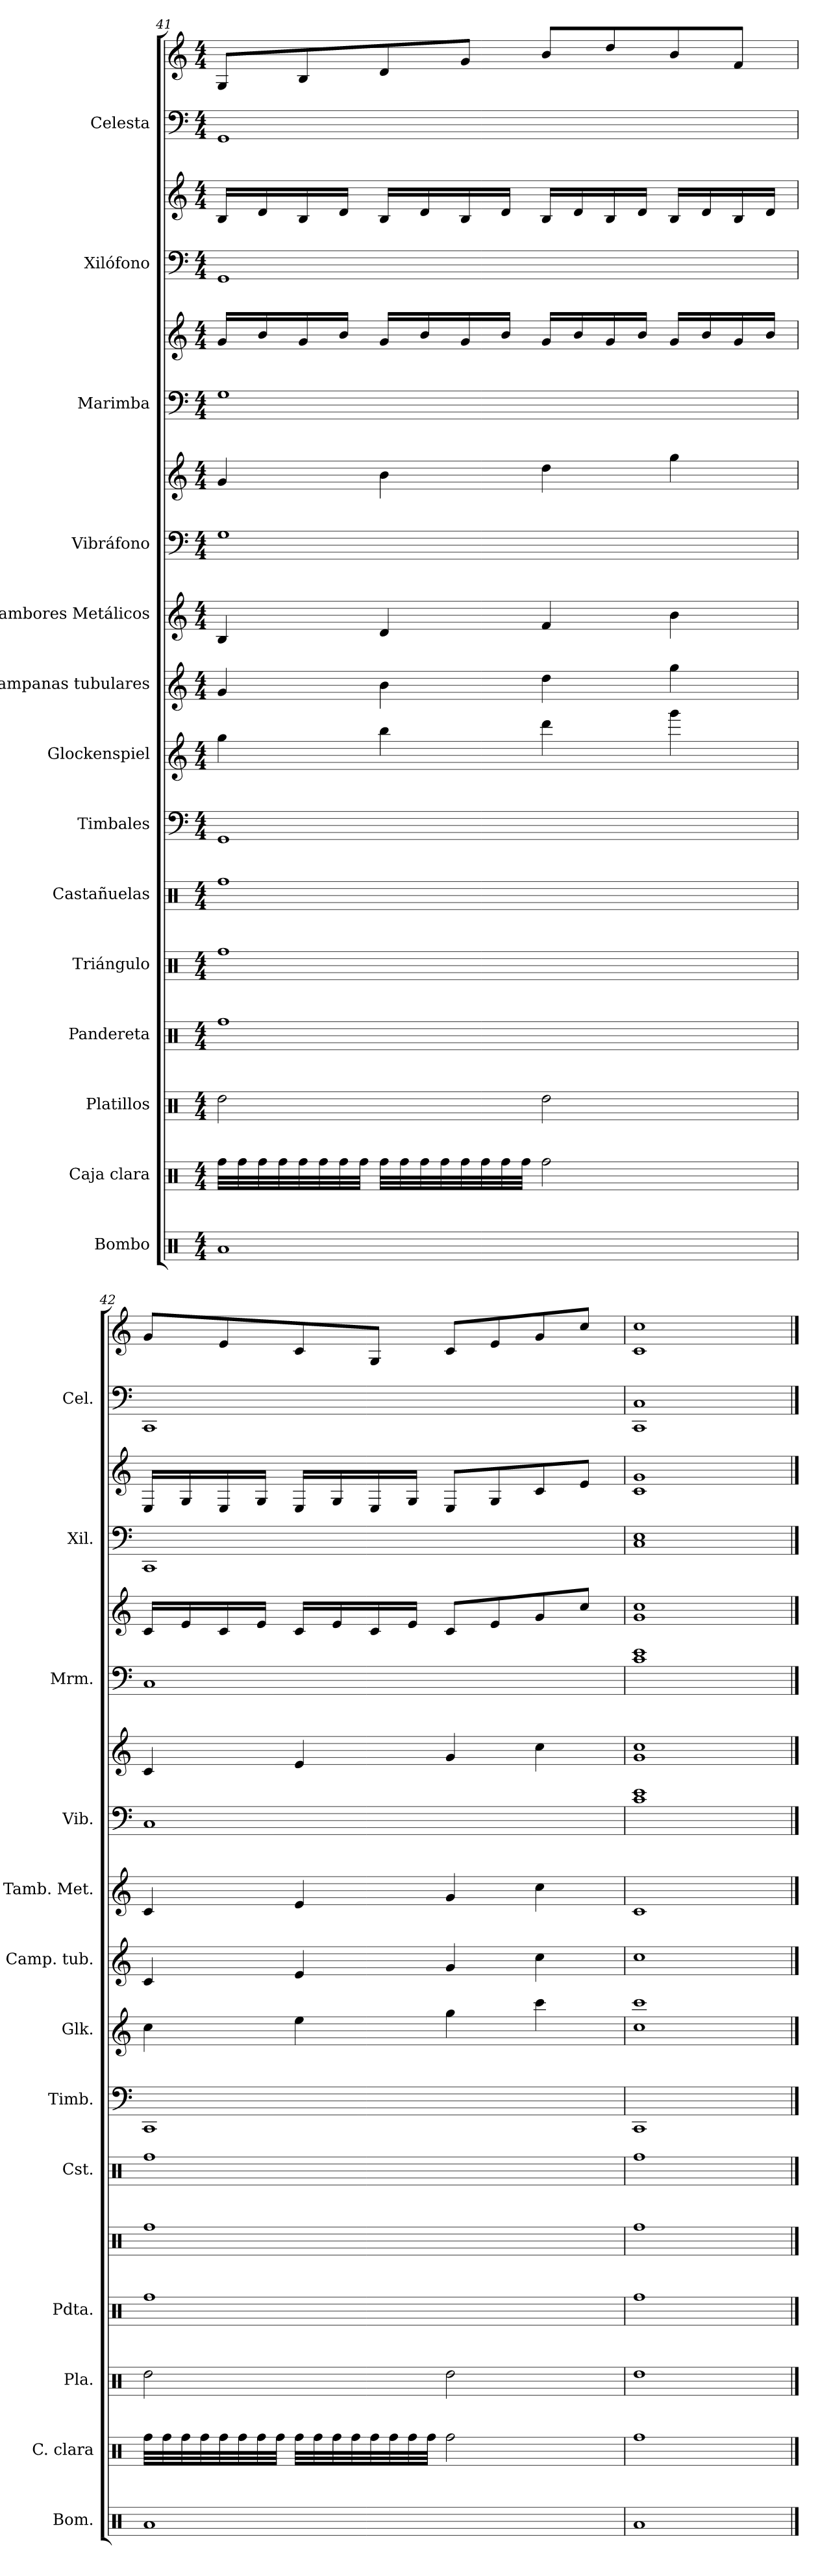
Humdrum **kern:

**kern	**kern	**kern	**kern	**kern	**kern	**kern	**kern	**kern	**kern	**kern	**kern	**kern	**kern	**kern	**kern	**kern	**kern
*part14	*part13	*part12	*part11	*part10	*part9	*part8	*part7	*part6	*part5	*part4	*part4	*part3	*part3	*part2	*part2	*part1	*part1
*staff18	*staff17	*staff16	*staff15	*staff14	*staff13	*staff12	*staff11	*staff10	*staff9	*staff8	*staff7	*staff6	*staff5	*staff4	*staff3	*staff2	*staff1
*I"Bombo	*I"Caja clara	*I"Platillos	*I"Pandereta	*I"Triángulo	*I"Castañuelas	*I"Timbales	*I"Glockenspiel	*I"Campanas tubulares	*I"Tambores Metálicos	*I"Vibráfono	*	*I"Marimba	*	*I"Xilófono	*	*I"Celesta	*
*I'Bom.	*I'C. clara	*I'Pla.	*I'Pdta.	*	*I'Cst.	*I'Timb.	*I'Glk.	*I'Camp. tub.	*I'Tamb. Met.	*I'Vib.	*	*I'Mrm.	*	*I'Xil.	*	*I'Cel.	*
!!LO:PB:g=z
*clefX	*clefX	*clefX	*clefX	*clefX	*clefX	*clefF4	*clefG2	*clefG2	*clefG2	*clefF4	*clefG2	*clefF4	*clefG2	*clefF4	*clefG2	*clefF4	*clefG2
*	*	*	*	*	*	*	*ITrd-14c-24	*	*	*	*	*	*	*ITrd-7c-12	*ITrd-7c-12	*ITrd-7c-12	*ITrd-7c-12
*k[]	*k[]	*k[]	*k[]	*k[]	*k[]	*k[]	*k[]	*k[]	*k[]	*k[]	*k[]	*k[]	*k[]	*k[]	*k[]	*k[]	*k[]
*M4/4	*M4/4	*M4/4	*M4/4	*M4/4	*M4/4	*M4/4	*M4/4	*M4/4	*M4/4	*M4/4	*M4/4	*M4/4	*M4/4	*M4/4	*M4/4	*M4/4	*M4/4
=41	=41	=41	=41	=41	=41	=41	=41	=41	=41	=41	=41	=41	=41	=41	=41	=41	=41
1Ra	32Rff\LLL	2Rdd\	1Rff	1Rff	1Rff	1GG	4gggg\	4g/	4B/	1G	4g/	1G	16g/LL	1G	16b/LL	1G	8g/L
.	32Rff\	.	.	.	.	.	.	.	.	.	.	.	.	.	.	.	.
.	32Rff\	.	.	.	.	.	.	.	.	.	.	.	16b/	.	16dd/	.	.
.	32Rff\	.	.	.	.	.	.	.	.	.	.	.	.	.	.	.	.
.	32Rff\	.	.	.	.	.	.	.	.	.	.	.	16g/	.	16b/	.	8b/
.	32Rff\	.	.	.	.	.	.	.	.	.	.	.	.	.	.	.	.
.	32Rff\	.	.	.	.	.	.	.	.	.	.	.	16b/JJ	.	16dd/JJ	.	.
.	32Rff\JJJ	.	.	.	.	.	.	.	.	.	.	.	.	.	.	.	.
.	32Rff\LLL	.	.	.	.	.	4bbbb\	4b\	4d/	.	4b\	.	16g/LL	.	16b/LL	.	8dd/
.	32Rff\	.	.	.	.	.	.	.	.	.	.	.	.	.	.	.	.
.	32Rff\	.	.	.	.	.	.	.	.	.	.	.	16b/	.	16dd/	.	.
.	32Rff\	.	.	.	.	.	.	.	.	.	.	.	.	.	.	.	.
.	32Rff\	.	.	.	.	.	.	.	.	.	.	.	16g/	.	16b/	.	8gg/J
.	32Rff\	.	.	.	.	.	.	.	.	.	.	.	.	.	.	.	.
.	32Rff\	.	.	.	.	.	.	.	.	.	.	.	16b/JJ	.	16dd/JJ	.	.
.	32Rff\JJJ	.	.	.	.	.	.	.	.	.	.	.	.	.	.	.	.
.	2Rff\	2Rdd\	.	.	.	.	4ddddd\	4dd\	4f/	.	4dd\	.	16g/LL	.	16b/LL	.	8bb/L
.	.	.	.	.	.	.	.	.	.	.	.	.	16b/	.	16dd/	.	.
.	.	.	.	.	.	.	.	.	.	.	.	.	16g/	.	16b/	.	8ddd/
.	.	.	.	.	.	.	.	.	.	.	.	.	16b/JJ	.	16dd/JJ	.	.
.	.	.	.	.	.	.	4ggggg\	4gg\	4b\	.	4gg\	.	16g/LL	.	16b/LL	.	8bb/
.	.	.	.	.	.	.	.	.	.	.	.	.	16b/	.	16dd/	.	.
.	.	.	.	.	.	.	.	.	.	.	.	.	16g/	.	16b/	.	8ff/J
.	.	.	.	.	.	.	.	.	.	.	.	.	16b/JJ	.	16dd/JJ	.	.
=42	=42	=42	=42	=42	=42	=42	=42	=42	=42	=42	=42	=42	=42	=42	=42	=42	=42
1Ra	32Rff\LLL	2Rdd\	1Rff	1Rff	1Rff	1CC	4cccc\	4c/	4c/	1C	4c/	1C	16c/LL	1C	16e/LL	1C	8gg/L
.	32Rff\	.	.	.	.	.	.	.	.	.	.	.	.	.	.	.	.
.	32Rff\	.	.	.	.	.	.	.	.	.	.	.	16e/	.	16g/	.	.
.	32Rff\	.	.	.	.	.	.	.	.	.	.	.	.	.	.	.	.
.	32Rff\	.	.	.	.	.	.	.	.	.	.	.	16c/	.	16e/	.	8ee/
.	32Rff\	.	.	.	.	.	.	.	.	.	.	.	.	.	.	.	.
.	32Rff\	.	.	.	.	.	.	.	.	.	.	.	16e/JJ	.	16g/JJ	.	.
.	32Rff\JJJ	.	.	.	.	.	.	.	.	.	.	.	.	.	.	.	.
.	32Rff\LLL	.	.	.	.	.	4eeee\	4e/	4e/	.	4e/	.	16c/LL	.	16e/LL	.	8cc/
.	32Rff\	.	.	.	.	.	.	.	.	.	.	.	.	.	.	.	.
.	32Rff\	.	.	.	.	.	.	.	.	.	.	.	16e/	.	16g/	.	.
.	32Rff\	.	.	.	.	.	.	.	.	.	.	.	.	.	.	.	.
.	32Rff\	.	.	.	.	.	.	.	.	.	.	.	16c/	.	16e/	.	8g/J
.	32Rff\	.	.	.	.	.	.	.	.	.	.	.	.	.	.	.	.
.	32Rff\	.	.	.	.	.	.	.	.	.	.	.	16e/JJ	.	16g/JJ	.	.
.	32Rff\JJJ	.	.	.	.	.	.	.	.	.	.	.	.	.	.	.	.
.	2Rff\	2Rdd\	.	.	.	.	4gggg\	4g/	4g/	.	4g/	.	8c/L	.	8e/L	.	8cc/L
.	.	.	.	.	.	.	.	.	.	.	.	.	8e/	.	8g/	.	8ee/
.	.	.	.	.	.	.	4ccccc\	4cc\	4cc\	.	4cc\	.	8g/	.	8cc/	.	8gg/
.	.	.	.	.	.	.	.	.	.	.	.	.	8cc/J	.	8ee/J	.	8ccc/J
=43	=43	=43	=43	=43	=43	=43	=43	=43	=43	=43	=43	=43	=43	=43	=43	=43	=43
1Ra	1Rff	1Rdd	1Rff	1Rff	1Rff	1CC	1cccc 1ccccc	1cc	1c	1c 1e	1g 1cc	1c 1e	1g 1cc	1c 1e	1cc 1gg	1C 1c	1cc 1ccc
==	==	==	==	==	==	==	==	==	==	==	==	==	==	==	==	==	==
*-	*-	*-	*-	*-	*-	*-	*-	*-	*-	*-	*-	*-	*-	*-	*-	*-	*-
